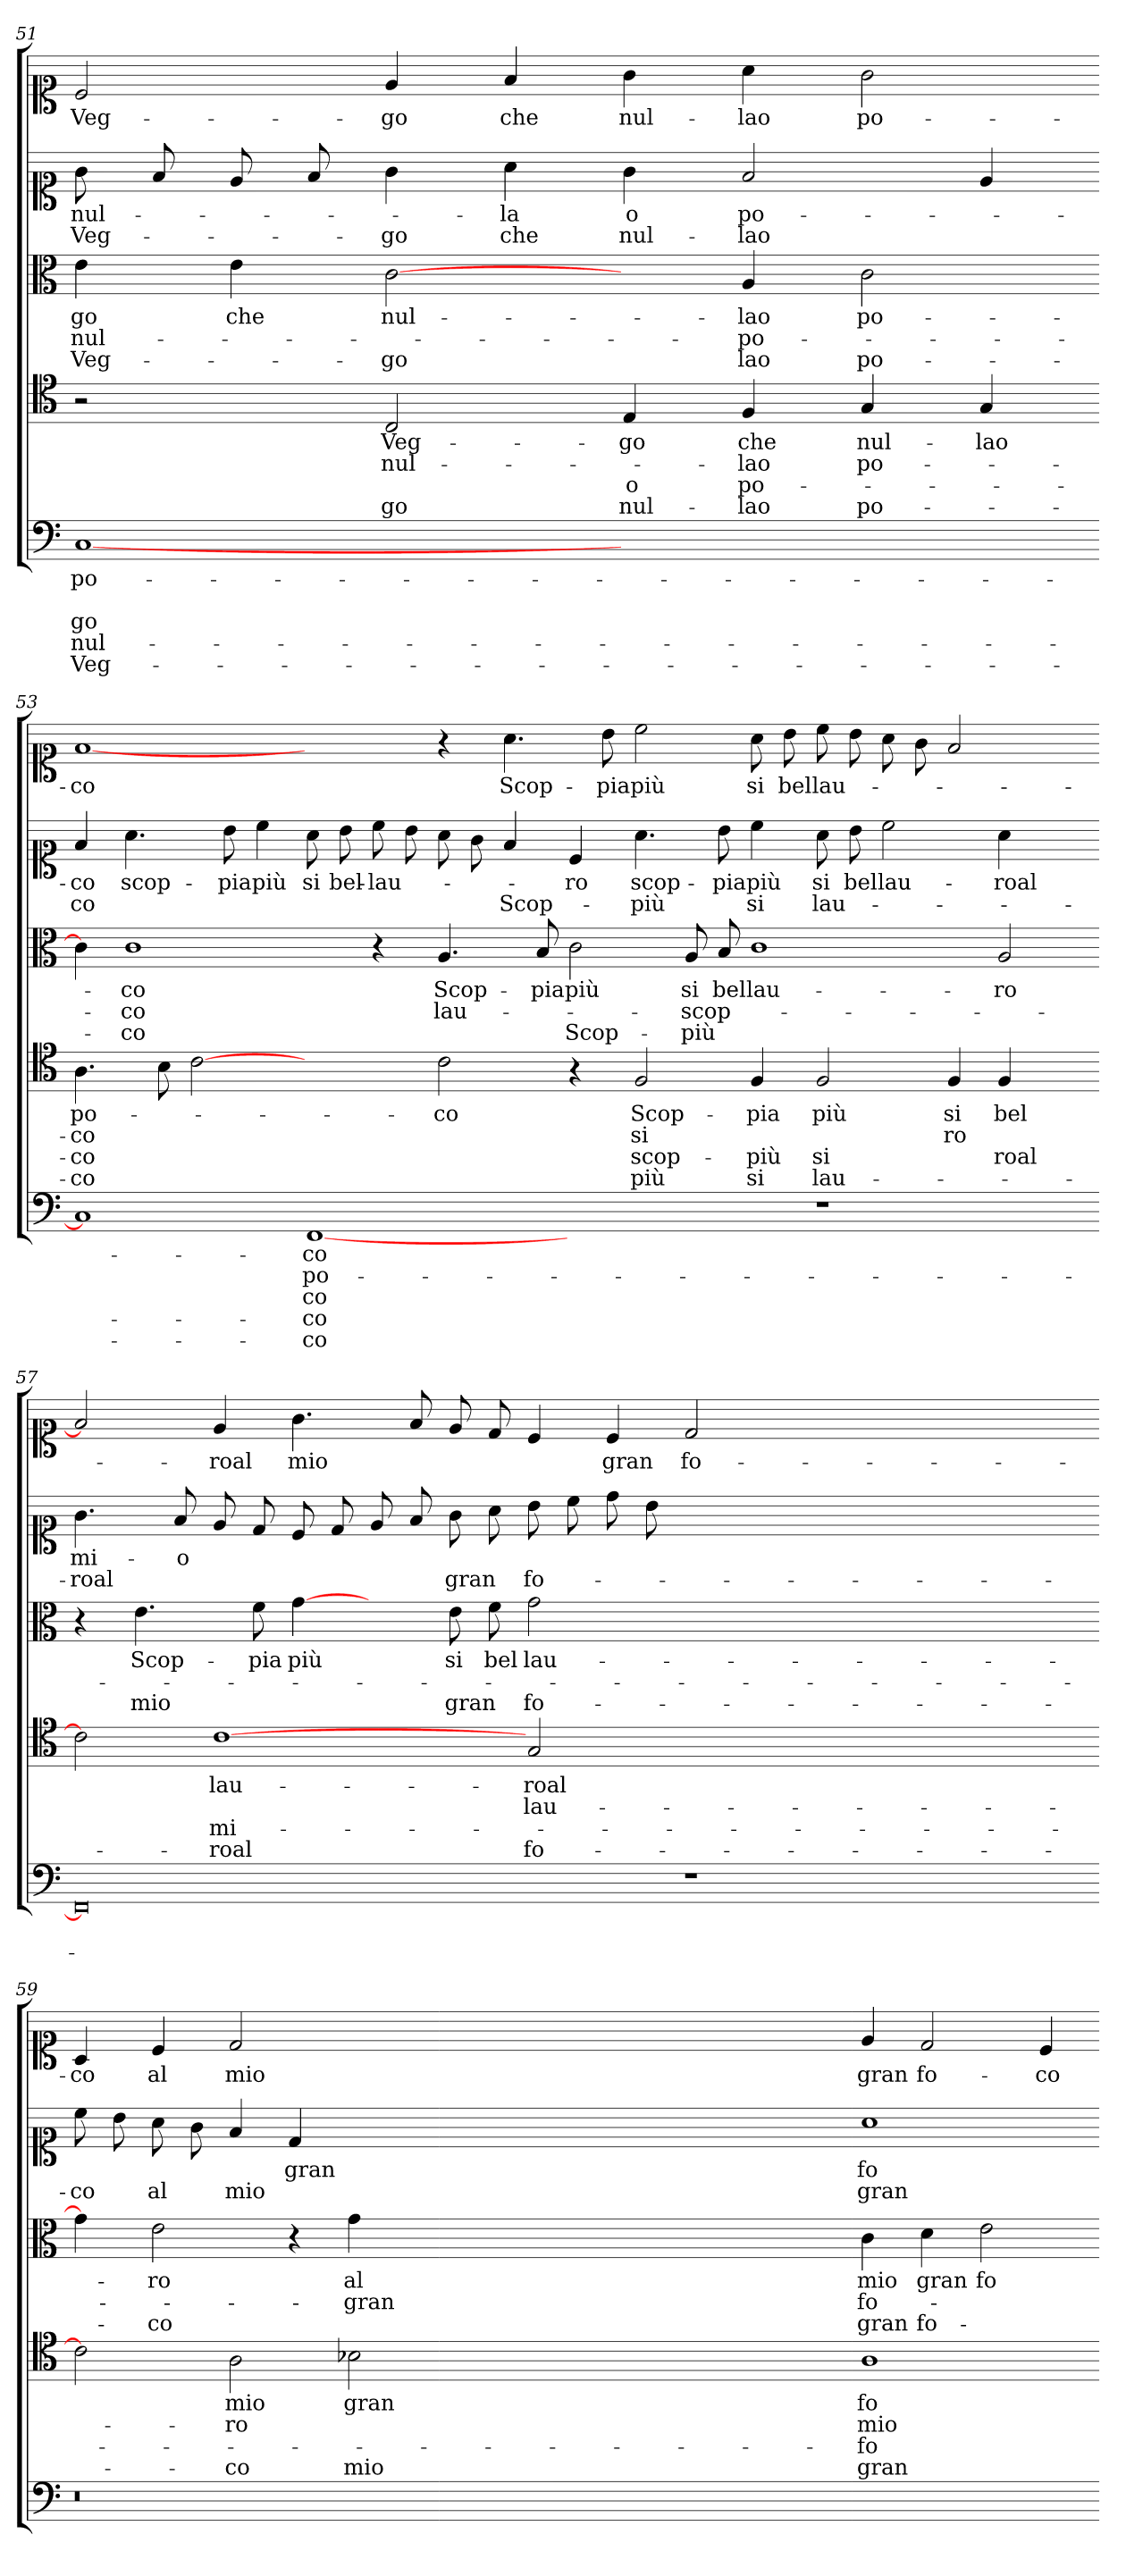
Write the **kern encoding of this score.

**kern	**text	**text	**text	**text	**text	**kern	**text	**text	**text	**text	**kern	**text	**text	**text	**kern	**text	**text	**kern	**text
*part5	*part5	*part5	*part5	*part5	*part5	*part4	*part4	*part4	*part4	*part4	*part3	*part3	*part3	*part3	*part2	*part2	*part2	*part1	*part1
*staff5	*staff5	*staff5	*staff5	*staff5	*staff5	*staff4	*staff4	*staff4	*staff4	*staff4	*staff3	*staff3	*staff3	*staff3	*staff2	*staff2	*staff2	*staff1	*staff1
*clefF4	*	*	*	*	*	*clefC4	*	*	*	*	*clefC3	*	*	*	*clefC1	*	*	*clefC1	*
*k[]	*	*	*	*	*	*k[]	*	*	*	*	*k[]	*	*	*	*k[]	*	*	*k[]	*
=51	=51	=51	=51	=51	=51	=51	=51	=51	=51	=51	=51	=51	=51	=51	=51	=51	=51	=51	=51
[1C	po-	.	go	nul-	Veg-	2r	.	.	.	.	4e	go	nul-	Veg-	8g	nul-	Veg-	2c	Veg-
.	.	.	.	.	.	.	.	.	.	.	.	.	.	.	8f	.	.	.	.
.	.	.	.	.	.	.	.	.	.	.	4e	che	.	.	8e	.	.	.	.
.	.	.	.	.	.	.	.	.	.	.	.	.	.	.	8f	.	.	.	.
.	.	.	.	.	.	2C	Veg-	nul-	.	go	[2c	nul-	.	go	4g	.	go	4e	go
.	.	.	.	.	.	.	.	.	.	.	.	.	.	.	4a	la	che	4f	che
1ryy	.	.	.	.	.	4E	go	.	o	nul-	4ryy	.	.	.	4g	o	nul-	4g	nul-
.	.	.	.	.	.	4F	che	lao	po-	lao	4A	lao	po-	lao	2f	po-	lao	4a	lao
.	.	.	.	.	.	4G	nul-	po-	.	po-	2c	po-	.	po-	.	.	.	2g	po-
.	.	.	.	.	.	4G	lao	.	.	.	.	.	.	.	4e	.	.	.	.
=53-	=53-	=53-	=53-	=53-	=53-	=53-	=53-	=53-	=53-	=53-	=53-	=53-	=53-	=53-	=53-	=53-	=53-	=53-	=53-
1C]	.	.	.	.	.	4.A	po-	co	co	co	4c]	.	.	.	4f	co	co	[1f	co
.	.	.	.	.	.	.	.	.	.	.	1c	co	co	co	4.a	scop-	.	.	.
.	.	.	.	.	.	8B	.	.	.	.	.	.	.	.	.	.	.	.	.
.	.	.	.	.	.	[2c	.	.	.	.	.	.	.	.	.	.	.	.	.
.	.	.	.	.	.	.	.	.	.	.	.	.	.	.	8b	pia	.	.	.
.	.	.	.	.	.	.	.	.	.	.	.	.	.	.	4cc	più	.	.	.
[1FF	co	po-	co	co	co	2ryy	.	.	.	.	.	.	.	.	8a	si	.	2ryy	.
.	.	.	.	.	.	.	.	.	.	.	.	.	.	.	8b	bel-	.	.	.
.	.	.	.	.	.	.	.	.	.	.	4r	.	.	.	8cc	lau-	.	.	.
.	.	.	.	.	.	.	.	.	.	.	.	.	.	.	8b	.	.	.	.
.	.	.	.	.	.	2c	co	.	.	.	4.A	Scop-	lau-	.	8a	.	.	4r	.
.	.	.	.	.	.	.	.	.	.	.	.	.	.	.	8g\	.	.	.	.
.	.	.	.	.	.	.	.	.	.	.	.	.	.	.	4f	.	Scop-	4.a	Scop-
.	.	.	.	.	.	.	.	.	.	.	8B	pia	.	.	.	.	.	.	.
1ryy	.	.	.	.	.	4r	.	.	.	.	2c	più	.	Scop-	4c	ro	.	.	.
.	.	.	.	.	.	.	.	.	.	.	.	.	.	.	.	.	.	8b	pia
.	.	.	.	.	.	2F	Scop-	si	scop-	più	.	.	.	.	4.a	scop-	più	2cc	più
.	.	.	.	.	.	.	.	.	.	.	8A	si	scop-	più	.	.	.	.	.
.	.	.	.	.	.	.	.	.	.	.	8B	bel	.	.	8b	pia	.	.	.
.	.	.	.	.	.	4F	pia	.	più	si	1c	lau-	.	.	4cc	più	si	8a	si
.	.	.	.	.	.	.	.	.	.	.	.	.	.	.	.	.	.	8b	bel
1r	.	.	.	.	.	2F	più	.	si	lau-	.	.	.	.	8a	si	lau-	8cc	lau-
.	.	.	.	.	.	.	.	.	.	.	.	.	.	.	8b	bel	.	8b	.
.	.	.	.	.	.	.	.	.	.	.	.	.	.	.	2cc	lau-	.	8a	.
.	.	.	.	.	.	.	.	.	.	.	.	.	.	.	.	.	.	8g\	.
.	.	.	.	.	.	4F	si	ro	.	.	.	.	.	.	.	.	.	2f	.
.	.	.	.	.	.	4F	bel	.	roal	.	2A	ro	.	.	4a	roal	.	.	.
4ryy	.	.	.	.	.	4ryy	.	.	.	.	.	.	.	.	4ryy	.	.	4ryy	.
=57-	=57-	=57-	=57-	=57-	=57-	=57-	=57-	=57-	=57-	=57-	=57-	=57-	=57-	=57-	=57-	=57-	=57-	=57-	=57-
0FF]	.	.	.	.	.	2c]	.	.	.	.	4r	.	.	.	4.g	mi-	roal	2f]	.
.	.	.	.	.	.	.	.	.	.	.	4.e	Scop-	.	mio	.	.	.	.	.
.	.	.	.	.	.	.	.	.	.	.	.	.	.	.	8f	o	.	.	.
.	.	.	.	.	.	[1c	lau-	.	mi-	roal	.	.	.	.	8e	.	.	4e	roal
.	.	.	.	.	.	.	.	.	.	.	8f	pia	.	.	8d	.	.	.	.
.	.	.	.	.	.	.	.	.	.	.	[4g	più	.	.	8c	.	.	4.g	mio
.	.	.	.	.	.	.	.	.	.	.	.	.	.	.	8d	.	.	.	.
.	.	.	.	.	.	.	.	.	.	.	4ryy	.	.	.	8e	.	.	.	.
.	.	.	.	.	.	.	.	.	.	.	.	.	.	.	8f	.	.	8f	.
.	.	.	.	.	.	.	.	.	.	.	8e	si	.	gran	8g	.	gran	8e	.
.	.	.	.	.	.	.	.	.	.	.	8f	bel	.	.	8a	.	.	8d	.
.	.	.	.	.	.	2G	roal	lau-	.	fo-	2g	lau-	.	fo-	8b	.	fo-	4c	.
.	.	.	.	.	.	.	.	.	.	.	.	.	.	.	8cc	.	.	.	.
.	.	.	.	.	.	.	.	.	.	.	.	.	.	.	8dd	.	.	4c	gran
.	.	.	.	.	.	.	.	.	.	.	.	.	.	.	8b	.	.	.	.
1r	.	.	.	.	.	0ryy	.	.	.	.	0ryy	.	.	.	0ryy	.	.	2d	fo-
.	.	.	.	.	.	.	.	.	.	.	.	.	.	.	.	.	.	0ryy	.
1.ryy	.	.	.	.	.	.	.	.	.	.	.	.	.	.	.	.	.	.	.
.	.	.	.	.	.	2ryy	.	.	.	.	2ryy	.	.	.	2ryy	.	.	.	.
=59-	=59-	=59-	=59-	=59-	=59-	=59-	=59-	=59-	=59-	=59-	=59-	=59-	=59-	=59-	=59-	=59-	=59-	=59-	=59-
0.r	.	.	.	.	.	2c]	.	.	.	.	4g]	.	.	.	8cc	.	co	4A	co
.	.	.	.	.	.	.	.	.	.	.	.	.	.	.	8b	.	.	.	.
.	.	.	.	.	.	.	.	.	.	.	2e	ro	.	co	8a	.	al	4c	al
.	.	.	.	.	.	.	.	.	.	.	.	.	.	.	8g\	.	.	.	.
.	.	.	.	.	.	2A	mio	ro	.	co	.	.	.	.	4f	.	mio	2d	mio
.	.	.	.	.	.	.	.	.	.	.	4r	.	.	.	4d	gran	.	.	.
.	.	.	.	.	.	2B-X	gran	.	.	mio	4g	al	gran	.	0.ryy	.	.	0.ryy	.
.	.	.	.	.	.	.	.	.	.	.	0ryy	.	.	.	.	.	.	.	.
.	.	.	.	.	.	0ryy	.	.	.	.	.	.	.	.	.	.	.	.	.
1ryy	.	.	.	.	.	.	.	.	.	.	.	.	.	.	.	.	.	.	.
.	.	.	.	.	.	.	.	.	.	.	2.ryy	.	.	.	.	.	.	.	.
.	.	.	.	.	.	2ryy	.	.	.	.	.	.	.	.	.	.	.	.	.
=60-	=60-	=60-	=60-	=60-	=60-	=60-	=60-	=60-	=60-	=60-	=60-	=60-	=60-	=60-	=60-	=60-	=60-	=60-	=60-
1ryy	.	.	.	.	.	1A	fo-	mio	fo-	gran	4c	mio	fo-	gran	1a	fo-	gran	4e	gran
.	.	.	.	.	.	.	.	.	.	.	4d	gran	.	fo-	.	.	.	2d	fo-
.	.	.	.	.	.	.	.	.	.	.	2e	fo-	.	.	.	.	.	.	.
.	.	.	.	.	.	.	.	.	.	.	.	.	.	.	.	.	.	4c	co-
=-	=-	=-	=-	=-	=-	=-	=-	=-	=-	=-	=-	=-	=-	=-	=-	=-	=-	=-	=-
*-	*-	*-	*-	*-	*-	*-	*-	*-	*-	*-	*-	*-	*-	*-	*-	*-	*-	*-	*-
